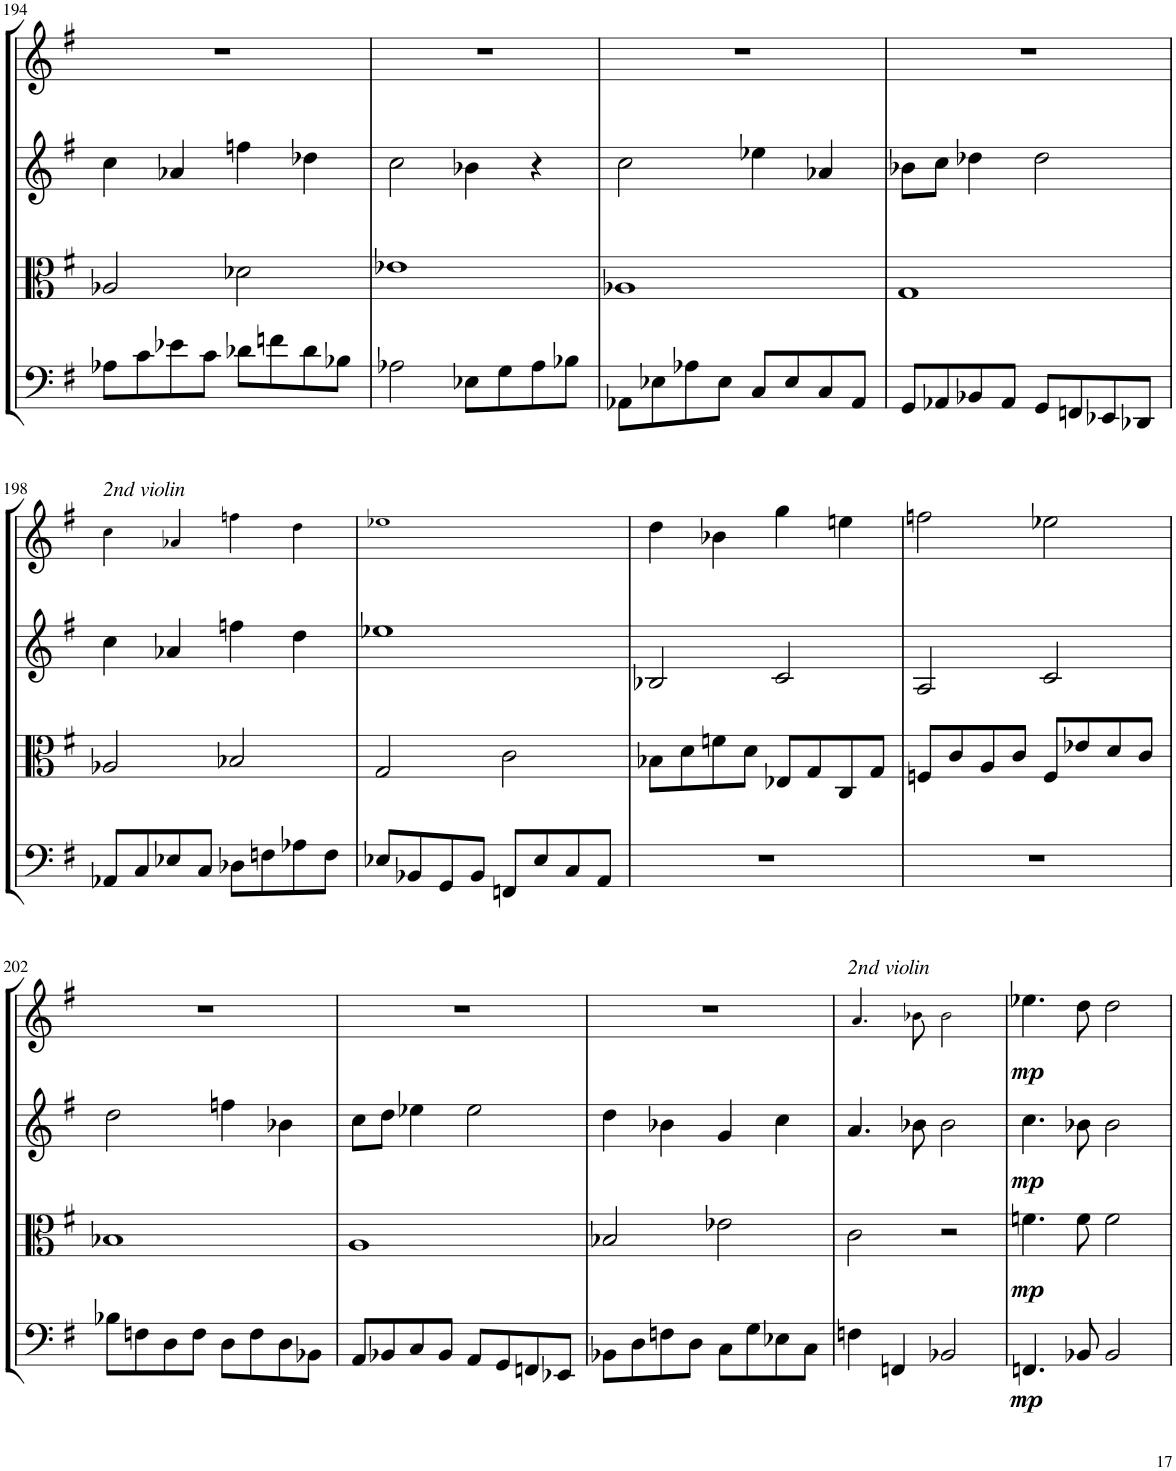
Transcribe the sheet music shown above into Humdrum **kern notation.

**kern	**dynam	**kern	**dynam	**kern	**dynam	**kern	**dynam
*part4	*part4	*part3	*part3	*part2	*part2	*part1	*part1
*staff4	*staff4	*staff3	*staff3	*staff2	*staff2	*staff1	*staff1
*I"Violoncello	*	*I"Viola	*	*I"Violin II	*	*I"Violin I	*
*I'Vc	*	*I'Vla	*	*I'Vln	*	*I'Vln	*
!!LO:PB:g=z
*clefF4	*	*clefC3	*	*clefG2	*	*clefG2	*
*k[f#]	*	*k[f#]	*	*k[f#]	*	*k[f#]	*
*M4/4	*	*M4/4	*	*M4/4	*	*M4/4	*
=194	=194	=194	=194	=194	=194	=194	=194
8A-X\L	.	2A-X/	.	4cc\	.	1r	.
8c\	.	.	.	.	.	.	.
8e-X\	.	.	.	4a-X/	.	.	.
8c\J	.	.	.	.	.	.	.
8d-X\L	.	2d-X\	.	4ffn\	.	.	.
8fn\	.	.	.	.	.	.	.
8d-\	.	.	.	4dd-X\	.	.	.
8B-X\J	.	.	.	.	.	.	.
=195	=195	=195	=195	=195	=195	=195	=195
2A-X\	.	1e-X	.	2cc\	.	1r	.
8E-X\L	.	.	.	4b-X\	.	.	.
8G\	.	.	.	.	.	.	.
8A-\	.	.	.	4r	.	.	.
8B-X\J	.	.	.	.	.	.	.
=196	=196	=196	=196	=196	=196	=196	=196
8AA-X\L	.	1A-X	.	2cc\	.	1r	.
8E-X\	.	.	.	.	.	.	.
8A-X\	.	.	.	.	.	.	.
8E-\J	.	.	.	.	.	.	.
8C/L	.	.	.	4ee-X\	.	.	.
8E-/	.	.	.	.	.	.	.
8C/	.	.	.	4a-X/	.	.	.
8AA-/J	.	.	.	.	.	.	.
=197	=197	=197	=197	=197	=197	=197	=197
8GG/L	.	1G	.	8b-X\L	.	1r	.
8AA-X/	.	.	.	8cc\J	.	.	.
8BB-X/	.	.	.	4dd-X\	.	.	.
8AA-/J	.	.	.	.	.	.	.
8GG/L	.	.	.	2dd-\	.	.	.
8FFn/	.	.	.	.	.	.	.
8EE-X/	.	.	.	.	.	.	.
8DD-X/J	.	.	.	.	.	.	.
!!LO:LB:g=z
=198	=198	=198	=198	=198	=198	=198	=198
!	!	!	!	!	!	!LO:TX:a:i:t=2nd violin	!
8AA-X/L	.	2A-X/	.	4cc\	.	4cc\	.
8C/	.	.	.	.	.	.	.
8E-X/	.	.	.	4a-X/	.	4a-X/	.
8C/J	.	.	.	.	.	.	.
8D-X\L	.	2B-X/	.	4ffn\	.	4ffn\	.
8Fn\	.	.	.	.	.	.	.
8A-X\	.	.	.	4dd\	.	4dd\	.
8F\J	.	.	.	.	.	.	.
=199	=199	=199	=199	=199	=199	=199	=199
8E-X/L	.	2G/	.	1ee-X	.	1ee-X	.
8BB-X/	.	.	.	.	.	.	.
8GG/	.	.	.	.	.	.	.
8BB-/J	.	.	.	.	.	.	.
8FFn/L	.	2c\	.	.	.	.	.
8E-/	.	.	.	.	.	.	.
8C/	.	.	.	.	.	.	.
8AA/J	.	.	.	.	.	.	.
=200	=200	=200	=200	=200	=200	=200	=200
1r	.	8B-X\L	.	2B-X/	.	4dd\	.
.	.	8d\	.	.	.	.	.
.	.	8fn\	.	.	.	4b-X\	.
.	.	8d\J	.	.	.	.	.
.	.	8E-X/L	.	2c/	.	4gg\	.
.	.	8G/	.	.	.	.	.
.	.	8C/	.	.	.	4een\	.
.	.	8G/J	.	.	.	.	.
=201	=201	=201	=201	=201	=201	=201	=201
1r	.	8Fn/L	.	2A/	.	2ffn\	.
.	.	8c/	.	.	.	.	.
.	.	8A/	.	.	.	.	.
.	.	8c/J	.	.	.	.	.
.	.	8F/L	.	2c/	.	2ee-X\	.
.	.	8e-X/	.	.	.	.	.
.	.	8d/	.	.	.	.	.
.	.	8c/J	.	.	.	.	.
!!LO:LB:g=z
=202	=202	=202	=202	=202	=202	=202	=202
8B-X\L	.	1B-X	.	2dd\	.	1r	.
8Fn\	.	.	.	.	.	.	.
8D\	.	.	.	.	.	.	.
8F\J	.	.	.	.	.	.	.
8D\L	.	.	.	4ffn\	.	.	.
8F\	.	.	.	.	.	.	.
8D\	.	.	.	4b-X\	.	.	.
8BB-X\J	.	.	.	.	.	.	.
=203	=203	=203	=203	=203	=203	=203	=203
8AA/L	.	1A	.	8cc\L	.	1r	.
8BB-X/	.	.	.	8dd\J	.	.	.
8C/	.	.	.	4ee-X\	.	.	.
8BB-/J	.	.	.	.	.	.	.
8AA/L	.	.	.	2ee-\	.	.	.
8GG/	.	.	.	.	.	.	.
8FFn/	.	.	.	.	.	.	.
8EE-X/J	.	.	.	.	.	.	.
=204	=204	=204	=204	=204	=204	=204	=204
8BB-X\L	.	2B-X/	.	4dd\	.	1r	.
8D\	.	.	.	.	.	.	.
8Fn\	.	.	.	4b-X\	.	.	.
8D\J	.	.	.	.	.	.	.
8C\L	.	2e-X\	.	4g/	.	.	.
8G\	.	.	.	.	.	.	.
8E-X\	.	.	.	4cc\	.	.	.
8C\J	.	.	.	.	.	.	.
=205	=205	=205	=205	=205	=205	=205	=205
!	!	!	!	!	!	!LO:TX:a:i:t=2nd violin	!
4Fn\	.	2c\	.	4.a/	.	4.a/	.
4FFn/	.	.	.	.	.	.	.
.	.	.	.	8b-X\	.	8b-X\	.
2BB-X/	.	2r	.	2b-\	.	2b-\	.
=206	=206	=206	=206	=206	=206	=206	=206
!	!LO:DY:b	!	!LO:DY:b	!	!LO:DY:b	!	!LO:DY:b
4.FFn/	mp	4.fn\	mp	4.cc\	mp	4.ee-X\	mp
8BB-X/	.	8f\	.	8b-X\	.	8dd\	.
2BB-/	.	2f\	.	2b-\	.	2dd\	.
=	=	=	=	=	=	=	=
*-	*-	*-	*-	*-	*-	*-	*-
